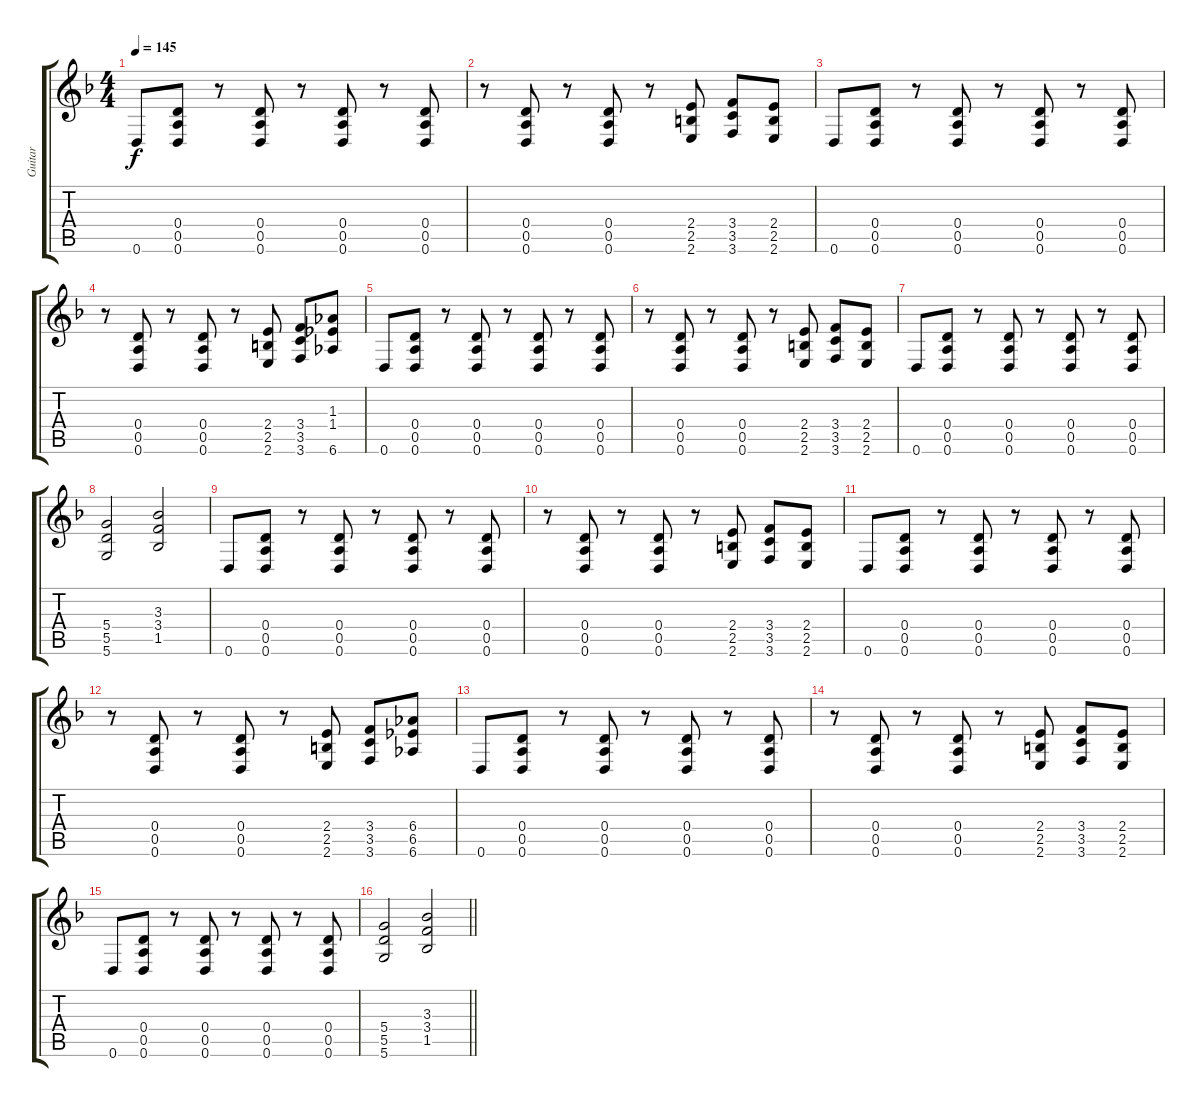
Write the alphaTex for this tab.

\track ("Guitar" "Guitar") {instrument distortionguitar}
\staff {score tabs}
\tuning (E4 B3 G3 D3 A2 D2) {hide}
\ts (4 4)
\tempo 145
\clef g2
\ks f
0.6.8{dy f} (0.4 0.5 0.6).8 r.8 (0.4 0.5 0.6).8 r.8 (0.4 0.5 0.6).8 r.8 (0.4 0.5 0.6).8 |
r.8 (0.4 0.5 0.6).8 r.8 (0.4 0.5 0.6).8 r.8 (2.4 2.5 2.6).8 (3.4 3.5 3.6).8 (2.4 2.5 2.6).8 |
0.6.8 (0.4 0.5 0.6).8 r.8 (0.4 0.5 0.6).8 r.8 (0.4 0.5 0.6).8 r.8 (0.4 0.5 0.6).8 |
r.8 (0.4 0.5 0.6).8 r.8 (0.4 0.5 0.6).8 r.8 (2.4 2.5 2.6).8 (3.4 3.5 3.6).8 (1.3 1.4 6.6).8 |
0.6.8 (0.4 0.5 0.6).8 r.8 (0.4 0.5 0.6).8 r.8 (0.4 0.5 0.6).8 r.8 (0.4 0.5 0.6).8 |
r.8 (0.4 0.5 0.6).8 r.8 (0.4 0.5 0.6).8 r.8 (2.4 2.5 2.6).8 (3.4 3.5 3.6).8 (2.4 2.5 2.6).8 |
0.6.8 (0.4 0.5 0.6).8 r.8 (0.4 0.5 0.6).8 r.8 (0.4 0.5 0.6).8 r.8 (0.4 0.5 0.6).8 |
(5.4 5.5 5.6).2 (3.3 3.4 1.5).2 |
0.6.8 (0.4 0.5 0.6).8 r.8 (0.4 0.5 0.6).8 r.8 (0.4 0.5 0.6).8 r.8 (0.4 0.5 0.6).8 |
r.8 (0.4 0.5 0.6).8 r.8 (0.4 0.5 0.6).8 r.8 (2.4 2.5 2.6).8 (3.4 3.5 3.6).8 (2.4 2.5 2.6).8 |
0.6.8 (0.4 0.5 0.6).8 r.8 (0.4 0.5 0.6).8 r.8 (0.4 0.5 0.6).8 r.8 (0.4 0.5 0.6).8 |
r.8 (0.4 0.5 0.6).8 r.8 (0.4 0.5 0.6).8 r.8 (2.4 2.5 2.6).8 (3.4 3.5 3.6).8 (6.4 6.5 6.6).8 |
0.6.8 (0.4 0.5 0.6).8 r.8 (0.4 0.5 0.6).8 r.8 (0.4 0.5 0.6).8 r.8 (0.4 0.5 0.6).8 |
r.8 (0.4 0.5 0.6).8 r.8 (0.4 0.5 0.6).8 r.8 (2.4 2.5 2.6).8 (3.4 3.5 3.6).8 (2.4 2.5 2.6).8 |
0.6.8 (0.4 0.5 0.6).8 r.8 (0.4 0.5 0.6).8 r.8 (0.4 0.5 0.6).8 r.8 (0.4 0.5 0.6).8 |
\barLineRight lightlight
(5.4 5.5 5.6).2 (3.3 3.4 1.5).2
